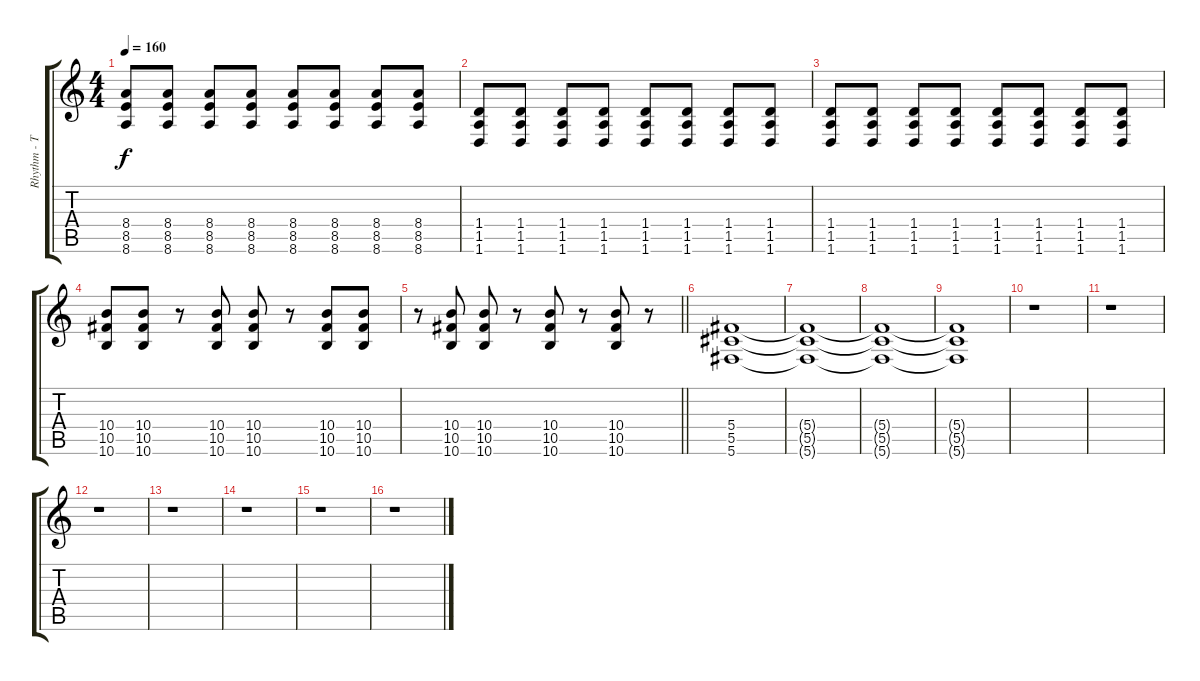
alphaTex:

\track ("Rhythm - Taylor York" "Rhythm - T") {instrument distortionguitar}
\staff {score tabs}
\tuning (Eb4 Bb3 Gb3 Db3 Ab2 Db2) {hide}
\ts (4 4)
\tempo 160
\clef g2
\ks c
(8.4 8.5 8.6).8{dy f} (8.4 8.5 8.6).8 (8.4 8.5 8.6).8 (8.4 8.5 8.6).8 (8.4 8.5 8.6).8 (8.4 8.5 8.6).8 (8.4 8.5 8.6).8 (8.4 8.5 8.6).8 |
(1.4 1.5 1.6).8 (1.4 1.5 1.6).8 (1.4 1.5 1.6).8 (1.4 1.5 1.6).8 (1.4 1.5 1.6).8 (1.4 1.5 1.6).8 (1.4 1.5 1.6).8 (1.4 1.5 1.6).8 |
(1.4 1.5 1.6).8 (1.4 1.5 1.6).8 (1.4 1.5 1.6).8 (1.4 1.5 1.6).8 (1.4 1.5 1.6).8 (1.4 1.5 1.6).8 (1.4 1.5 1.6).8 (1.4 1.5 1.6).8 |
(10.4 10.5 10.6).8 (10.4 10.5 10.6).8 r.8 (10.4 10.5 10.6).8 (10.4 10.5 10.6).8 r.8 (10.4 10.5 10.6).8 (10.4 10.5 10.6).8 |
\barLineRight lightlight
r.8 (10.4 10.5 10.6).8 (10.4 10.5 10.6).8 r.8 (10.4 10.5 10.6).8 r.8 (10.4 10.5 10.6).8 r.8 |
(5.4 5.5 5.6).1 |
(5.4{t} 5.5{t} 5.6{t}).1 |
(5.4{t} 5.5{t} 5.6{t}).1 |
(5.4{t} 5.5{t} 5.6{t}).1 |
r.1 |
r.1 |
r.1 |
r.1 |
r.1 |
r.1 |
r.1
